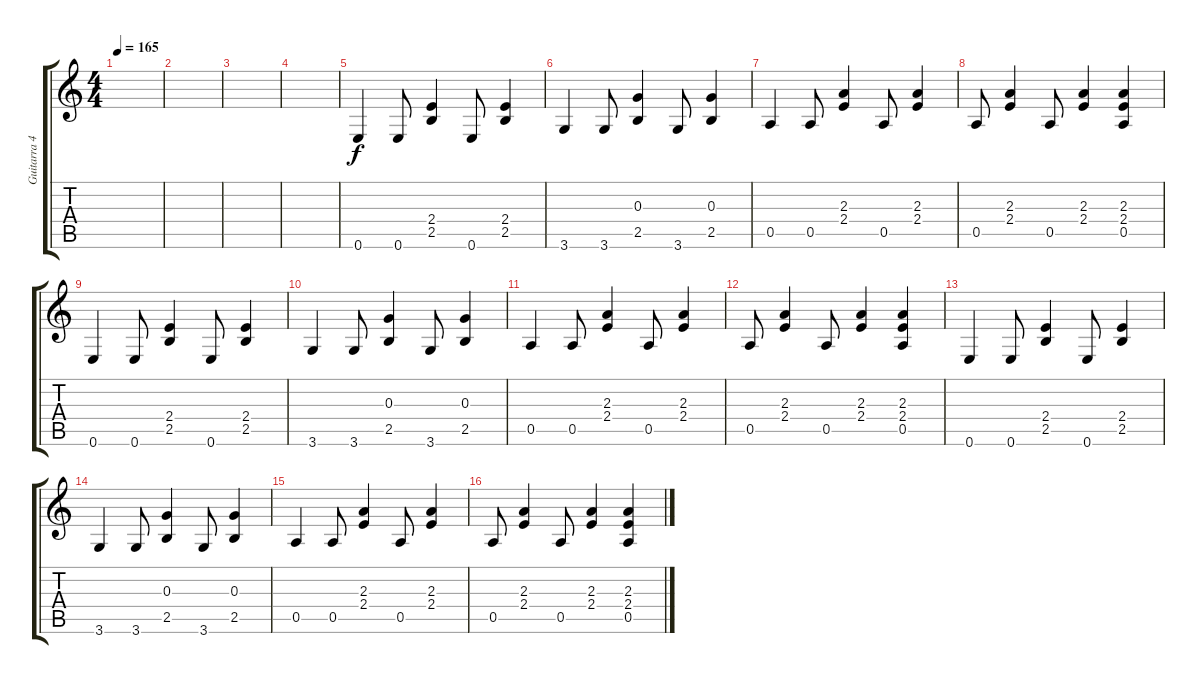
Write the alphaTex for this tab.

\track ("Guitarra 4" "Guitarra 4") {instrument electricguitarclean}
\staff {score tabs}
\tuning (E4 B3 G3 D3 A2 E2) {hide}
\ts (4 4)
\tempo 165
\clef g2
\ks c
|
|
|
|
0.6.4 0.6.8 (2.4 2.5).4 0.6.8 (2.4 2.5).4 |
3.6.4 3.6.8 (0.3 2.5).4 3.6.8 (0.3 2.5).4 |
0.5.4 0.5.8 (2.3 2.4).4 0.5.8 (2.3 2.4).4 |
0.5.8 (2.3 2.4).4 0.5.8 (2.3 2.4).4 (2.3 2.4 0.5).4 |
0.6.4 0.6.8 (2.4 2.5).4 0.6.8 (2.4 2.5).4 |
3.6.4 3.6.8 (0.3 2.5).4 3.6.8 (0.3 2.5).4 |
0.5.4 0.5.8 (2.3 2.4).4 0.5.8 (2.3 2.4).4 |
0.5.8 (2.3 2.4).4 0.5.8 (2.3 2.4).4 (2.3 2.4 0.5).4 |
0.6.4 0.6.8 (2.4 2.5).4 0.6.8 (2.4 2.5).4 |
3.6.4 3.6.8 (0.3 2.5).4 3.6.8 (0.3 2.5).4 |
0.5.4 0.5.8 (2.3 2.4).4 0.5.8 (2.3 2.4).4 |
0.5.8 (2.3 2.4).4 0.5.8 (2.3 2.4).4 (2.3 2.4 0.5).4
